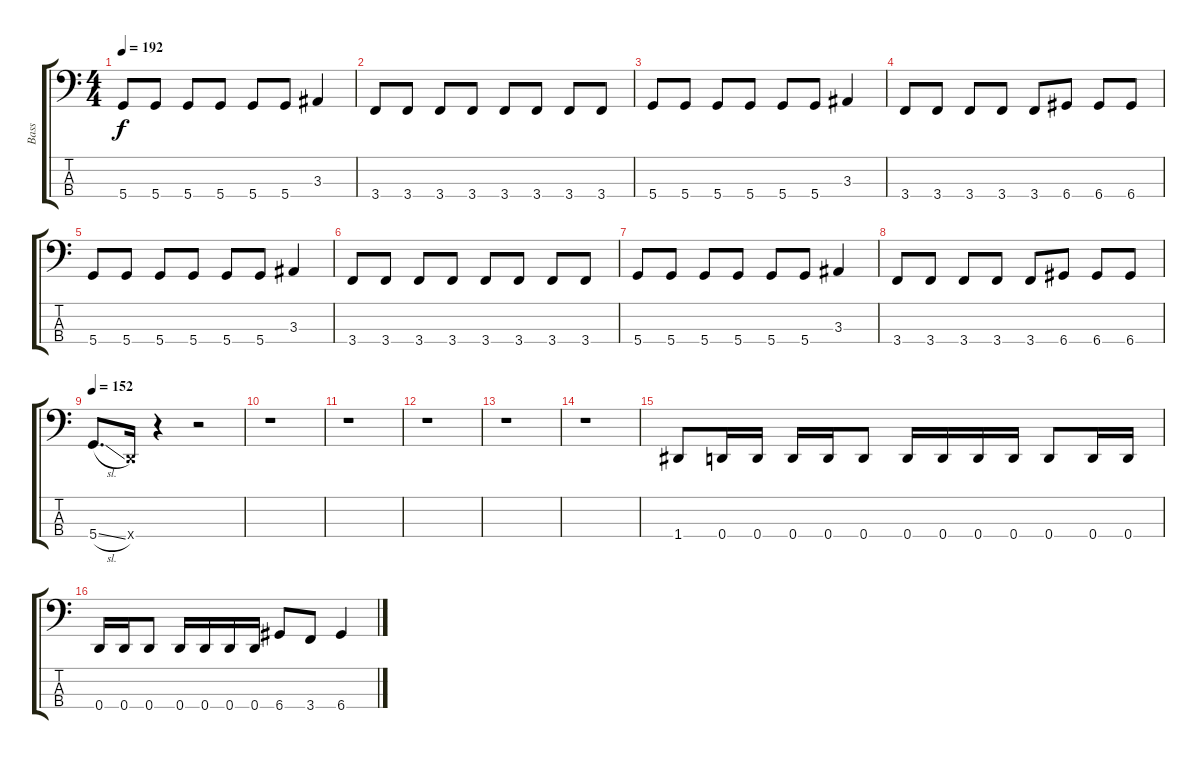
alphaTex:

\track ("Bass" "Bass") {instrument electricbasspick}
\staff {score tabs}
\tuning (F2 C2 G1 D1) {hide}
\ts (4 4)
\tempo 192
\clef f4
\ks c
5.4.8{dy f} 5.4.8 5.4.8 5.4.8 5.4.8 5.4.8 3.3.4 |
3.4.8 3.4.8 3.4.8 3.4.8 3.4.8 3.4.8 3.4.8 3.4.8 |
5.4.8 5.4.8 5.4.8 5.4.8 5.4.8 5.4.8 3.3.4 |
3.4.8 3.4.8 3.4.8 3.4.8 3.4.8 6.4.8 6.4.8 6.4.8 |
5.4.8 5.4.8 5.4.8 5.4.8 5.4.8 5.4.8 3.3.4 |
3.4.8 3.4.8 3.4.8 3.4.8 3.4.8 3.4.8 3.4.8 3.4.8 |
5.4.8 5.4.8 5.4.8 5.4.8 5.4.8 5.4.8 3.3.4 |
3.4.8 3.4.8 3.4.8 3.4.8 3.4.8 6.4.8 6.4.8 6.4.8 |
\tempo 152
5.4{sl}.8{d} 0.4{x}.16 r.4 r.2 |
r.1 |
r.1 |
r.1 |
r.1 |
r.1 |
1.4.8 0.4.16 0.4.16 0.4.16 0.4.16 0.4.8 0.4.16 0.4.16 0.4.16 0.4.16 0.4.8 0.4.16 0.4.16 |
0.4.16 0.4.16 0.4.8 0.4.16 0.4.16 0.4.16 0.4.16 6.4.8 3.4.8 6.4.4
